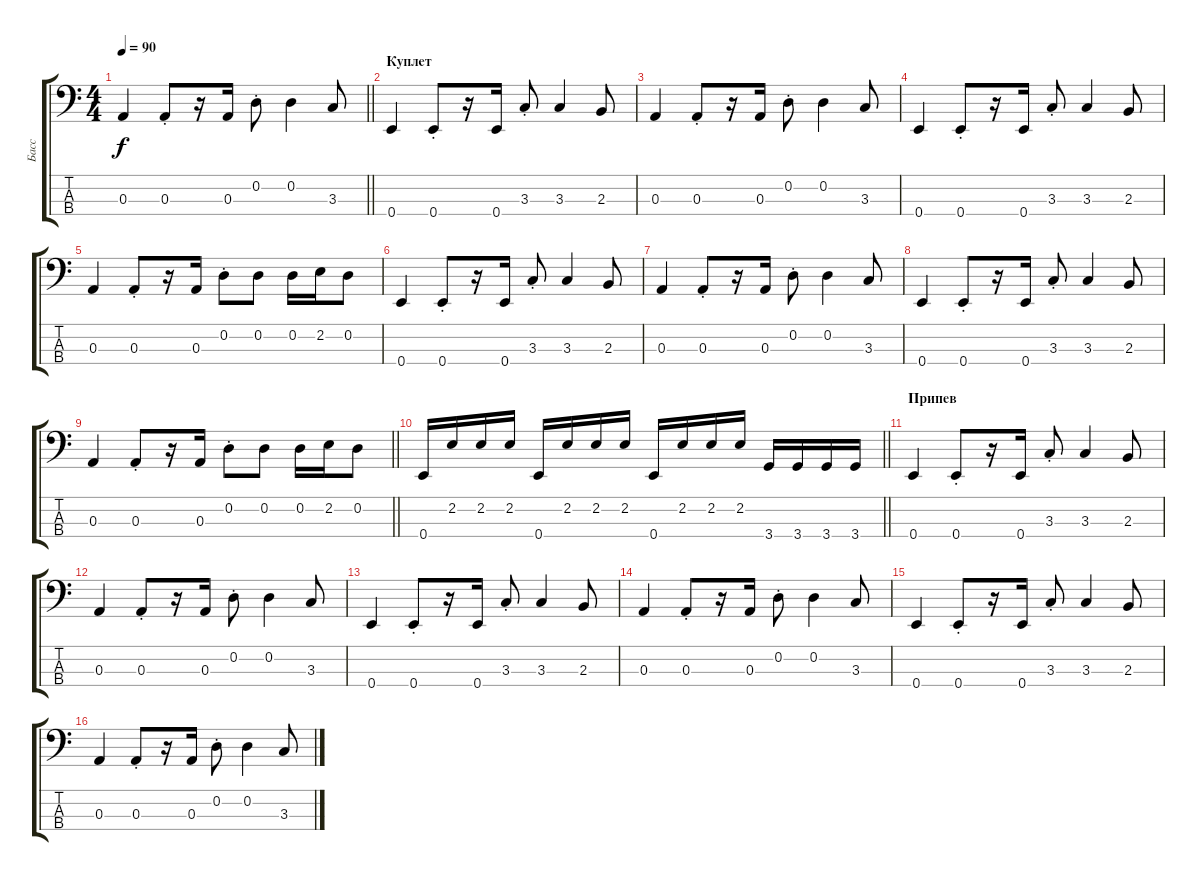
\track ("Басс" "Басс") {instrument electricbasspick}
\staff {score tabs}
\tuning (G2 D2 A1 E1) {hide}
\ts (4 4)
\tempo 90
\clef f4
\barLineRight lightlight
\ks c
0.3.4{dy f} 0.3{st}.8 r.16 0.3.16 0.2{st}.8 0.2.4 3.3.8 |
\section ("" "Куплет")
0.4.4 0.4{st}.8 r.16 0.4.16 3.3{st}.8 3.3.4 2.3.8 |
0.3.4 0.3{st}.8 r.16 0.3.16 0.2{st}.8 0.2.4 3.3.8 |
0.4.4 0.4{st}.8 r.16 0.4.16 3.3{st}.8 3.3.4 2.3.8 |
0.3.4 0.3{st}.8 r.16 0.3.16 0.2{st}.8 0.2.8 0.2.16 2.2.16 0.2.8 |
0.4.4 0.4{st}.8 r.16 0.4.16 3.3{st}.8 3.3.4 2.3.8 |
0.3.4 0.3{st}.8 r.16 0.3.16 0.2{st}.8 0.2.4 3.3.8 |
0.4.4 0.4{st}.8 r.16 0.4.16 3.3{st}.8 3.3.4 2.3.8 |
\barLineRight lightlight
0.3.4 0.3{st}.8 r.16 0.3.16 0.2{st}.8 0.2.8 0.2.16 2.2.16 0.2.8 |
\barLineRight lightlight
0.4.16 2.2.16 2.2.16 2.2.16 0.4.16 2.2.16 2.2.16 2.2.16 0.4.16 2.2.16 2.2.16 2.2.16 3.4.16 3.4.16 3.4.16 3.4.16 |
\section ("" "Припев")
0.4.4 0.4{st}.8 r.16 0.4.16 3.3{st}.8 3.3.4 2.3.8 |
0.3.4 0.3{st}.8 r.16 0.3.16 0.2{st}.8 0.2.4 3.3.8 |
0.4.4 0.4{st}.8 r.16 0.4.16 3.3{st}.8 3.3.4 2.3.8 |
0.3.4 0.3{st}.8 r.16 0.3.16 0.2{st}.8 0.2.4 3.3.8 |
0.4.4 0.4{st}.8 r.16 0.4.16 3.3{st}.8 3.3.4 2.3.8 |
0.3.4 0.3{st}.8 r.16 0.3.16 0.2{st}.8 0.2.4 3.3.8
